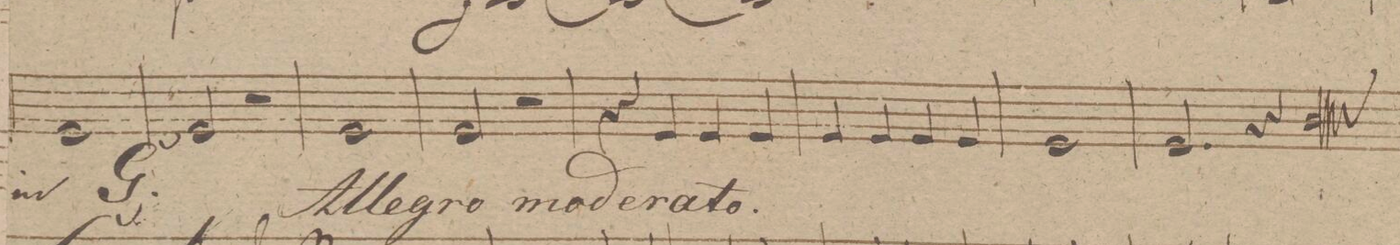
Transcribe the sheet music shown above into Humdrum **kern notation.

**kern	**dynam
*I"Corno 2do in A.	*
*clefG2	*
*k[f#]	*
*met(c)	*
*M4/4	*
1B/	.
=304	=304
2B/	.
2r	.
=305	=305
1B/	.
=306	=306
2B/	.
2r	.
=307	=307
4r	.
4B/	.
4B/	.
4B/	.
=308	=308
4B/	.
4B/	.
4B/	.
4B/	.
=309	=309
1B/	.
=310	=310
2.B/	.
4r	.
==	==
*-	*-
